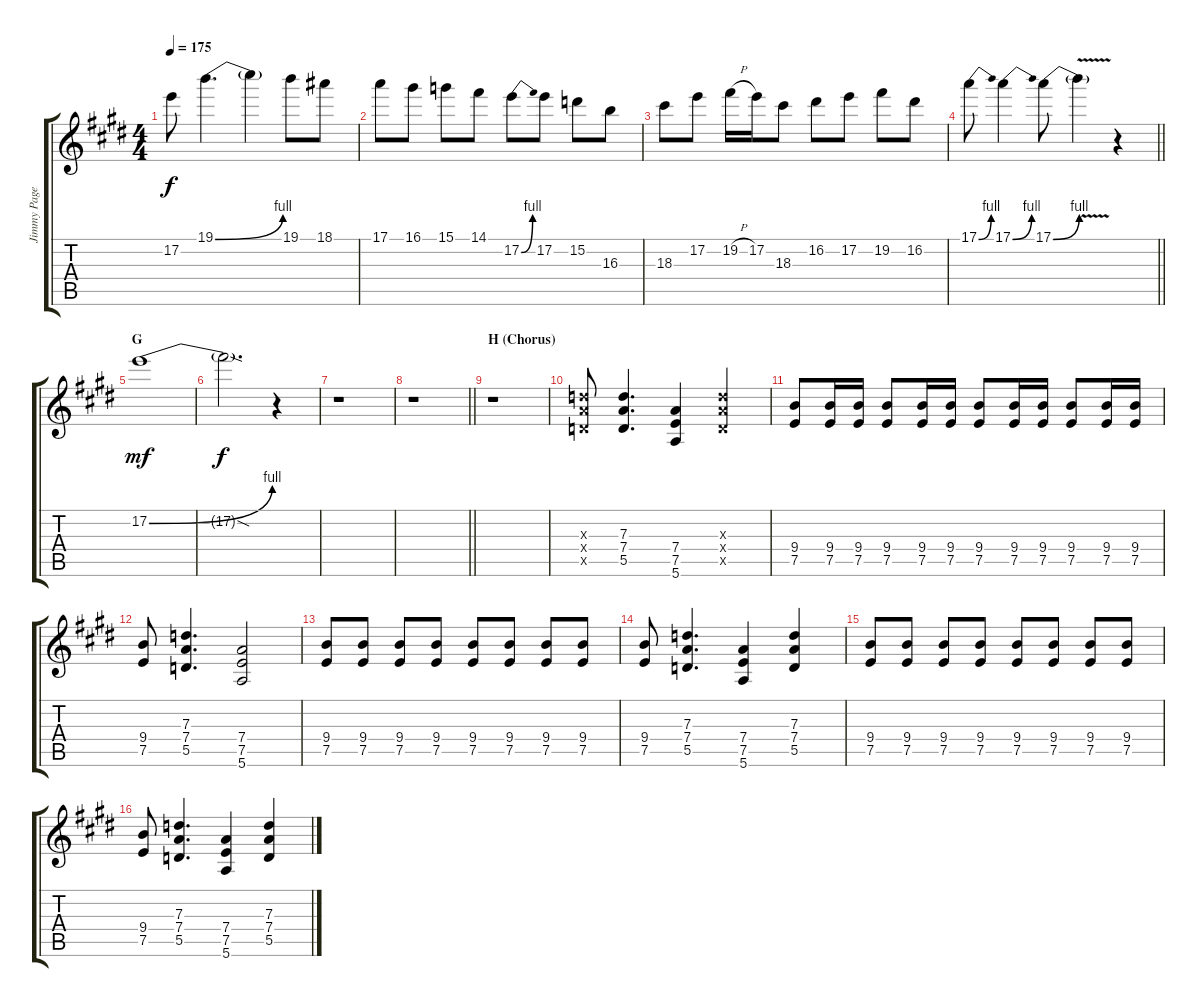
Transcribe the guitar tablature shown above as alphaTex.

\track ("Jimmy Page 2" "Jimmy Page") {instrument overdrivenguitar}
\staff {score tabs}
\tuning (E4 B3 G3 D3 A2 E2) {hide}
\ts (4 4)
\tempo 175
\clef g2
\ks e
17.2.8{dy f} 19.1{be (bend 0 0 60 4)}.4{d} 19.1{t}.4 19.1.8 18.1.8 |
17.1.8 16.1.8 15.1.8 14.1.8 17.2{be (bend 0 0 60 4)}.8 17.2.8 15.2.8 16.3.8 |
18.3.8 17.2.8 19.2{h}.16 17.2.16 18.3.8 16.2.8 17.2.8 19.2.8 16.2.8 |
\barLineRight lightlight
17.1{be (bend 0 0 60 4)}.8 17.1{be (bend 0 0 60 4)}.4 17.1{be (bend 0 0 60 4)}.8 17.1{v t}.4 r.4 |
\section ("" "G")
17.2{be (bend 0 0 60 4)}.1{dy mf} |
17.2{sod t}.2{d dy f} r.4 |
r.1 |
\barLineRight lightlight
r.1 |
\section ("" "H (Chorus)")
r.1{volume 9 balance 0} |
(7.3{x} 7.4{x} 5.5{x}).8 (7.3 7.4 5.5).4{d} (7.4 7.5 5.6).4 (7.3{x} 7.4{x} 5.5{x}).4 |
(9.4 7.5).8 (9.4 7.5).16 (9.4 7.5).16 (9.4 7.5).8 (9.4 7.5).16 (9.4 7.5).16 (9.4 7.5).8 (9.4 7.5).16 (9.4 7.5).16 (9.4 7.5).8 (9.4 7.5).16 (9.4 7.5).16 |
(9.4 7.5).8 (7.3 7.4 5.5).4{d} (7.4 7.5 5.6).2 |
(9.4 7.5).8 (9.4 7.5).8 (9.4 7.5).8 (9.4 7.5).8 (9.4 7.5).8 (9.4 7.5).8 (9.4 7.5).8 (9.4 7.5).8 |
(9.4 7.5).8 (7.3 7.4 5.5).4{d} (7.4 7.5 5.6).4 (7.3 7.4 5.5).4 |
(9.4 7.5).8 (9.4 7.5).8 (9.4 7.5).8 (9.4 7.5).8 (9.4 7.5).8 (9.4 7.5).8 (9.4 7.5).8 (9.4 7.5).8 |
(9.4 7.5).8 (7.3 7.4 5.5).4{d} (7.4 7.5 5.6).4 (7.3 7.4 5.5).4
